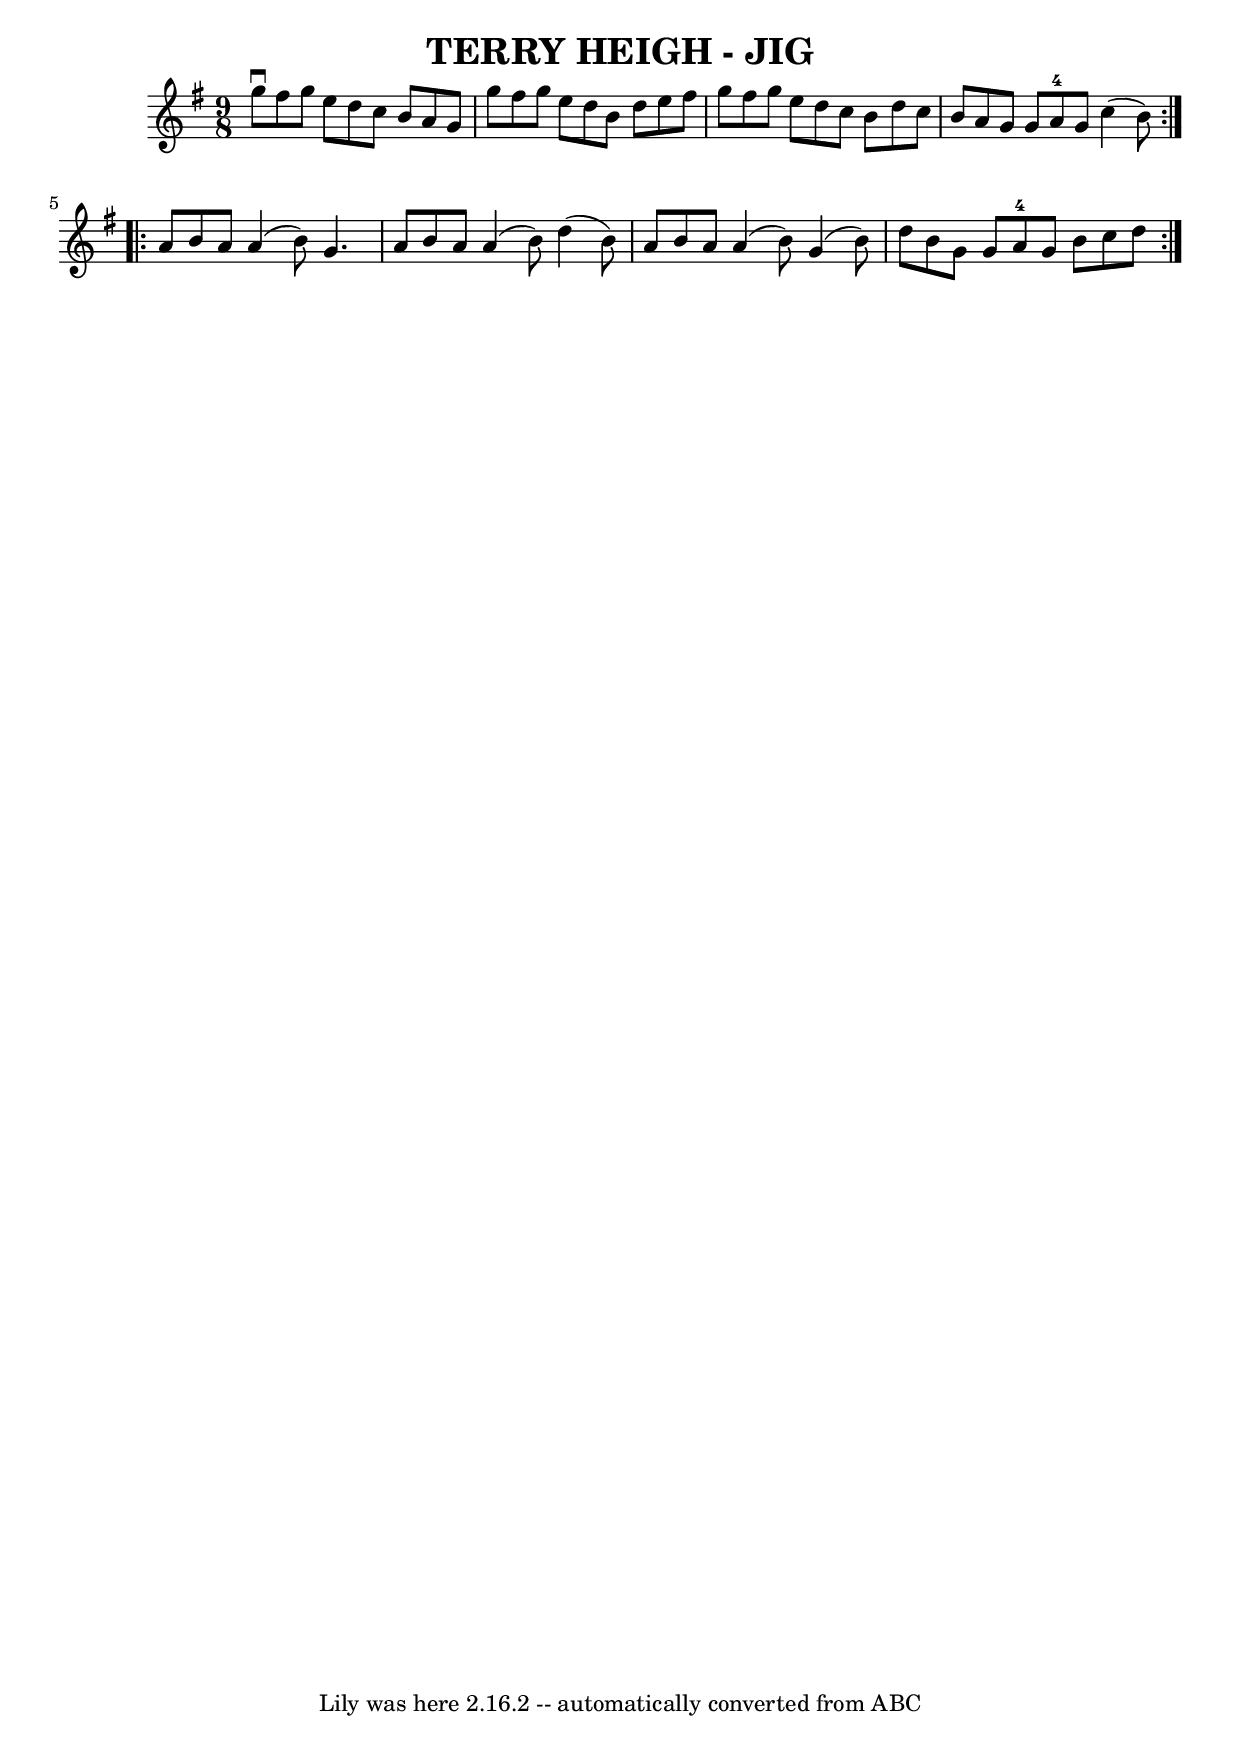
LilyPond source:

\version "2.7.40"
\include "Mammoth.ily"
\header {
	%% book = "Ryan's Mammoth Collection of Fiddle Tunes"
	crossRefNumber = "1"
	footnotes = ""
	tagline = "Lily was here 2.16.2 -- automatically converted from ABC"
	title = "TERRY HEIGH - JIG"
}
voicedefault =  {


\repeat volta 2 {
\time 9/8 \key g \major g''8^\downbow fis''8 g''8 e''8 d''8    
c''8 b'8 a'8 g'8    |
 g''8 fis''8 g''8 e''8 d''8  
 b'8 d''8 e''8 fis''8    |
 g''8 fis''8 g''8 e''8    
d''8 c''8 b'8 d''8 c''8    |
 b'8 a'8 g'8 g'8    
a'8-4 g'8 c''4 (b'8)   }     \repeat volta 2 { a'8 b'8    
a'8 a'4 (b'8) g'4.    |
 a'8 b'8 a'8 a'4 (b'8  
-) d''4 (b'8)   |
 a'8 b'8 a'8 a'4 (b'8) g'4 (
 b'8)   |
 d''8 b'8 g'8 g'8 a'8-4 g'8 b'8    
c''8 d''8    }   
}

\score{
    <<

	\context Staff="default"
	{
	    \voicedefault 
	}

    >>
	\layout {
	}
	\midi {}
}
